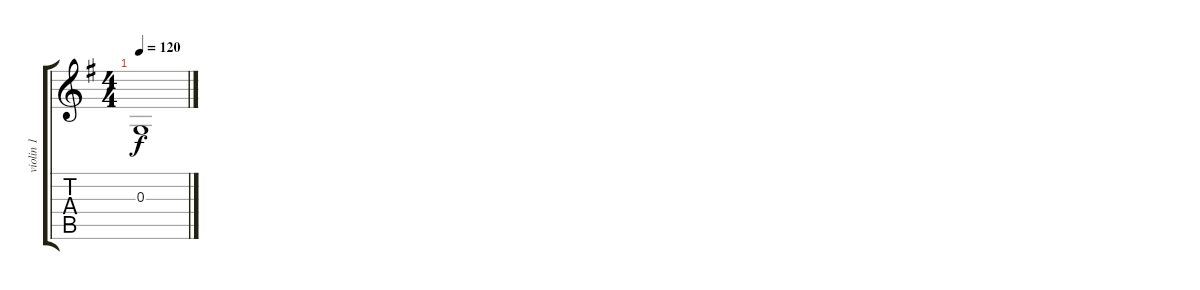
\track ("violin 1" "violin 1") {solo instrument violin}
\staff {score tabs}
\tuning (E4 B3 G3 D3 A2 E2) {hide}
\ts (4 4)
\tempo 120
\clef g2
\ks g
0.3.1{dy f}
